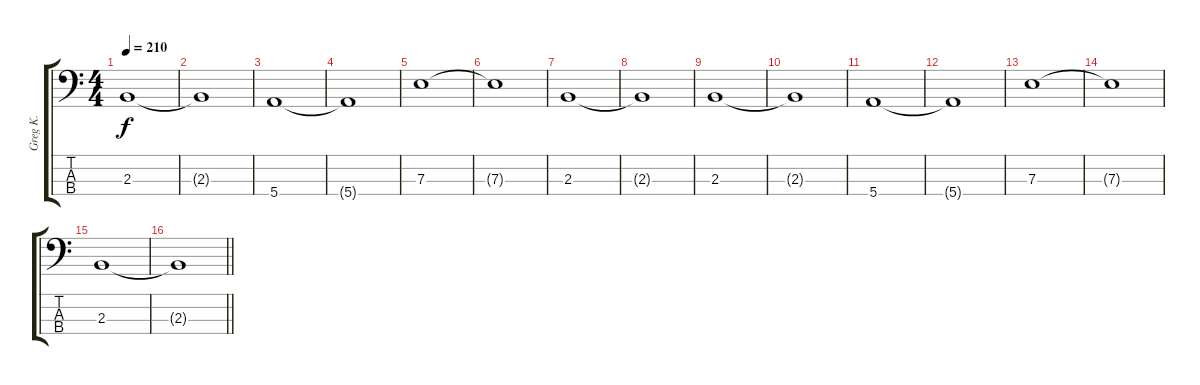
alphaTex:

\track ("Greg K." "Greg K.") {instrument electricbasspick}
\staff {score tabs}
\tuning (G2 D2 A1 E1) {hide}
\ts (4 4)
\tempo 210
\clef f4
\ks c
2.3.1{dy f} |
2.3{t}.1 |
5.4.1 |
5.4{t}.1 |
7.3.1 |
7.3{t}.1 |
2.3.1 |
2.3{t}.1 |
2.3.1 |
2.3{t}.1 |
5.4.1 |
5.4{t}.1 |
7.3.1 |
7.3{t}.1 |
2.3.1 |
\barLineRight lightlight
2.3{t}.1
